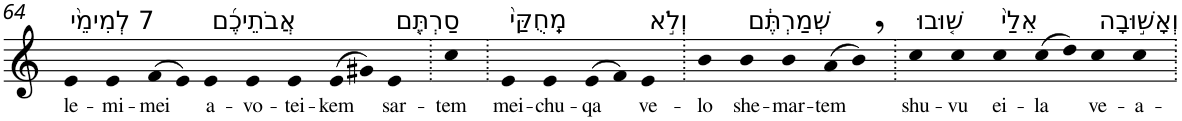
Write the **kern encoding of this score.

**kern	**text
*part1	*part1
*staff1	*staff1
*I"Piano	*
*I'Pno	*
!!LO:PB:g=z
*clefG2	*
*k[]	*
=64	=64
!LO:TX:a:t=7 לְמִימֵ֨י	!
!	!LO:LY:b
4e	le-
!	!LO:LY:b
4e	-mi-
!	!LO:LY:b
(>8f	-mei
8e)	.
!LO:TX:a:t=אֲבֹתֵיכֶ֜ם	!
!	!LO:LY:b
4e	a-
!	!LO:LY:b
4e	-vo-
!	!LO:LY:b
4e	-tei-
!	!LO:LY:b
(>8e	-kem
8g#X)	.
!LO:TX:a:t=סַרְתֶּ֤ם	!
!	!LO:LY:b
4e	sar-
=65.	=65.
!	!LO:LY:b
4cc	-tem
=66.	=66.
!LO:TX:a:t=מֵֽחֻקַּי֙	!
!	!LO:LY:b
4e	mei-
!	!LO:LY:b
4e	-chu-
!	!LO:LY:b
(>8e	-qa
8f)	.
!LO:TX:a:t=וְלֹ֣א	!
!	!LO:LY:b
4e	ve-
=67.	=67.
!	!LO:LY:b
4b	-lo
!LO:TX:a:t=שְׁמַרְתֶּ֔ם	!
!	!LO:LY:b
4b	she-
!	!LO:LY:b
4b	-mar-
!	!LO:LY:b
(>8a	-tem
8b,)	.
=68.	=68.
!LO:TX:a:t=שׁ֤וּבוּ	!
!	!LO:LY:b
4cc	shu-
!	!LO:LY:b
4cc	-vu
!LO:TX:a:t=אֵלַי֙	!
!	!LO:LY:b
4cc	ei-
!	!LO:LY:b
(>8cc	-la
8dd)	.
!LO:TX:a:t=וְאָשׁ֣וּבָה	!
!	!LO:LY:b
4cc	ve-
!	!LO:LY:b
4cc	-a-
=.	=.
*-	*-
